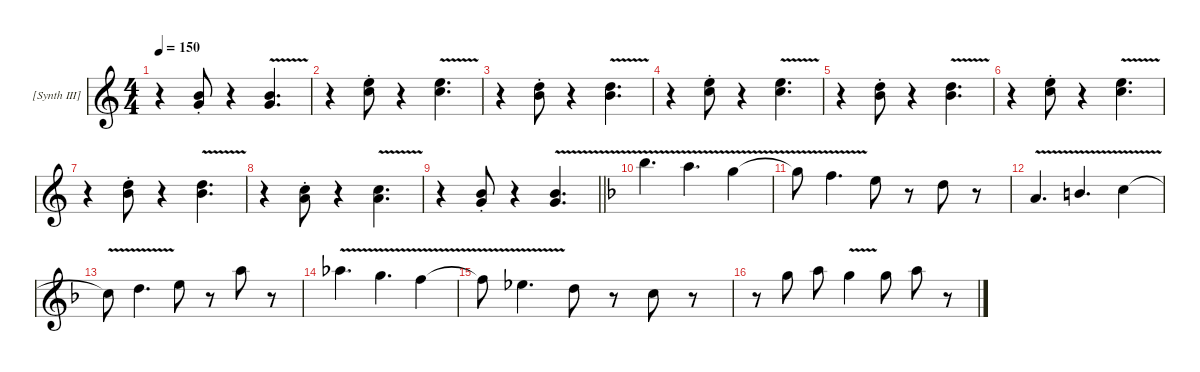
\hideDynamics
\bracketExtendMode groupsimilarinstruments
\firstSystemTrackNameMode fullname
\firstSystemTrackNameOrientation horizontal
\otherSystemsTrackNameOrientation horizontal
\track ("[Synth III]" "L-Sth") {instrument lead1square}
\staff {score}
\tuning (E4 B3 G3 D3 A2 E2)
\ts (4 4)
\tempo 150
\clef g2
\scale
0.25
\ks c
r.4{dy f beam Down} (12.2{st} 12.3{st}).8{beam Up} r.4{beam Up} (12.2{v} 12.3{v}).4{d beam Up} |
\scale
0.25 r.4{beam Down} (17.2{st} 17.3{st}).8{beam Down} r.4{beam Down} (17.2{v} 17.3{v}).4{d beam Down} |
\scale
0.25 r.4{beam Down} (10.1{st} 12.2{st}).8{beam Down} r.4{beam Down} (10.1{v} 12.2{v}).4{d beam Down} |
\scale
0.25 r.4{beam Down} (17.2{st} 17.3{st}).8{beam Down} r.4{beam Down} (17.2{v} 17.3{v}).4{d beam Down} |
\scale
0.25 r.4{beam Down} (10.1{st} 12.2{st}).8{beam Down} r.4{beam Down} (10.1{v} 12.2{v}).4{d beam Down} |
\scale
0.25 r.4{beam Down} (17.2{st} 17.3{st}).8{beam Down} r.4{beam Down} (17.2{v} 17.3{v}).4{d beam Down} |
\scale
0.25 r.4{beam Down} (10.1{st} 12.2{st}).8{beam Down} r.4{beam Down} (10.1{v} 12.2{v}).4{d beam Down} |
\scale
0.25 r.4{beam Down} (8.1{st} 10.2{st}).8{beam Down} r.4{beam Down} (8.1{v} 10.2{v}).4{d beam Down} |
\scale
0.25
\barLineRight lightlight
r.4{beam Down} (12.2{st} 12.3{st}).8{beam Up} r.4{beam Up} (12.2{v} 12.3{v}).4{d beam Up} |
\scale
0.25
\ks dminor
18.1{v acc b}.4{d beam Down} 17.1{v acc forcenatural}.4{d beam Down} 15.1{v acc forcenatural}.4{beam Down} |
\scale
0.25 15.1{v t acc forcenatural}.8{beam Down} 13.1{v acc forcenatural}.4{d beam Down} 12.1{acc forcenatural}.8{beam Down} r.8{beam Down} 10.1{acc forcenatural}.8{beam Down} r.8{beam Down} |
\scale
0.25 5.1{v acc forcenatural}.4{d beam Up} 7.1{v acc forcenatural}.4{d beam Up} 8.1{v acc forcenatural}.4{beam Down} |
\scale
0.25 8.1{v t acc forcenatural}.8{beam Down} 10.1{v acc forcenatural}.4{d beam Down} 12.1{acc forcenatural}.8{beam Down} r.8{beam Down} 17.1{acc forcenatural}.8{beam Down} r.8{beam Down} |
\scale
0.25 16.1{v acc b}.4{d beam Down} 15.1{v acc forcenatural}.4{d beam Down} 13.1{v acc forcenatural}.4{beam Down} |
\scale
0.25 13.1{v t acc forcenatural}.8{beam Down} 11.1{v acc b}.4{d beam Down} 10.1{acc forcenatural}.8{beam Down} r.8{beam Down} 8.1{acc forcenatural}.8{beam Down} r.8{beam Down} |
\scale
0.25 r.8{beam Down} 15.1{acc forcenatural}.8{beam Down} 17.1{acc forcenatural}.8{beam Down} 15.1{v acc forcenatural}.4{beam Down} 15.1{acc forcenatural}.8{beam Down} 17.1{acc forcenatural}.8{beam Down} r.8{beam Down}
